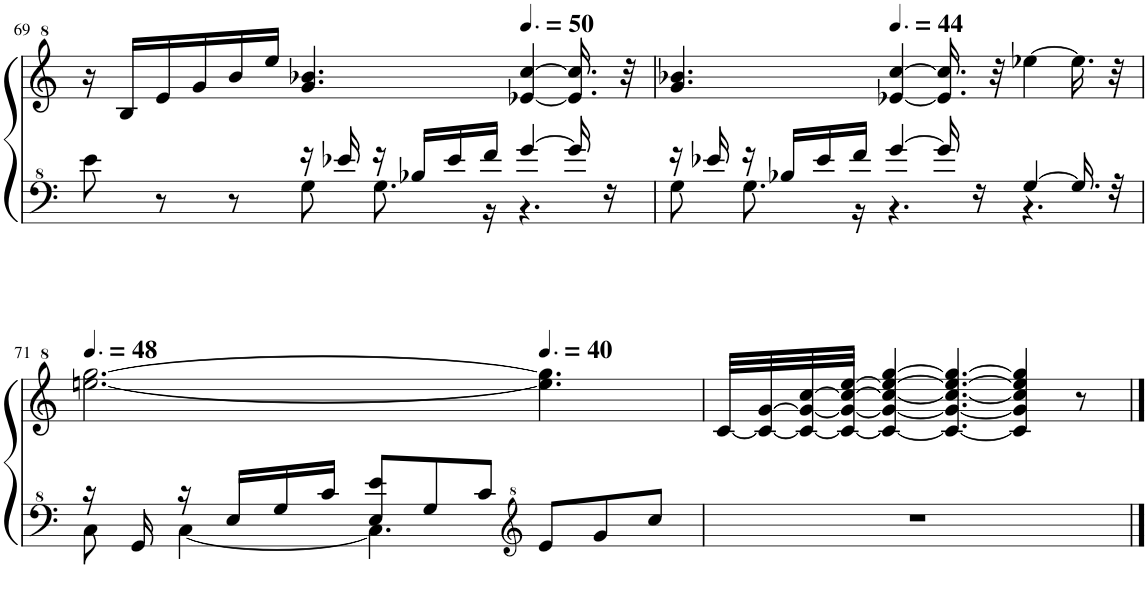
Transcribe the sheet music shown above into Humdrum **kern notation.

**kern	**kern
*part2	*part1
*staff2	*staff1
*I"パンフルート	*I"パンフルート
!!LO:PB:g=z
*clefF^4	*clefG^2
*k[]	*k[]
*M9/8	*M9/8
=69	=69
*^	*
8ee\	4.ryy	16r
.	.	16b/LL
8r	.	16ee/
.	.	16gg/
8r	.	16bb/
.	.	16eee/JJ
16r	8g\	4.gg/ 4.bb-X/
16ee-X/	.	.
16r	8.g\	.
16b-X/LL	.	.
16ee-/	.	.
16ff/JJ	16r	.
*	*	*MM75
[4gg/	4.r	[4ee-X/ [4ccc/
16gg/]	.	16.ee-/] 16.ccc/]
16r	.	.
.	.	32r
=70	=70	=70
16r	8g\	4.gg/ 4.bb-X/
16ee-X/	.	.
16r	8.g\	.
16b-X/LL	.	.
16ee-/	.	.
16ff/JJ	16r	.
*	*	*MM66
[4gg/	4.r	[4ee-X/ [4ccc/
16gg/]	.	16.ee-/] 16.ccc/]
16r	.	.
.	.	32r
[4g/	4.r	[4eee-X\
16.g/]	.	16.eee-\]
32r	.	32r
!!LO:LB:g=z
=71	=71	=71
*	*	*MM72
16r	8c\	[2.eeen\ [2.ggg\
16G/	.	.
16r	[4c\	.
16e/LL	.	.
16g/	.	.
16cc/JJ	.	.
8e/ 8ee/L	4.c\]	.
8g/	.	.
8cc/J	.	.
*clefG^2	*	*
*	*	*MM60
8ee/L	4.ryy	4.eee\] 4.ggg\]
8gg/	.	.
8ccc/J	.	.
*v	*v	*
=72	=72
8%9r	[32cc/LLL
.	32cc/_ [32gg/
.	32cc/_ 32gg/_ [32ccc/
.	32cc/_ 32gg/_ 32ccc/_ [32eee/JJJ
.	4cc/_ 4gg/_ 4ccc/_ 4eee/_ [4ggg/
.	4.cc/_ 4.gg/_ 4.ccc/_ 4.eee/_ 4.ggg/_
.	4cc/] 4gg/] 4ccc/] 4eee/] 4ggg/]
.	8r
==	==
*-	*-
